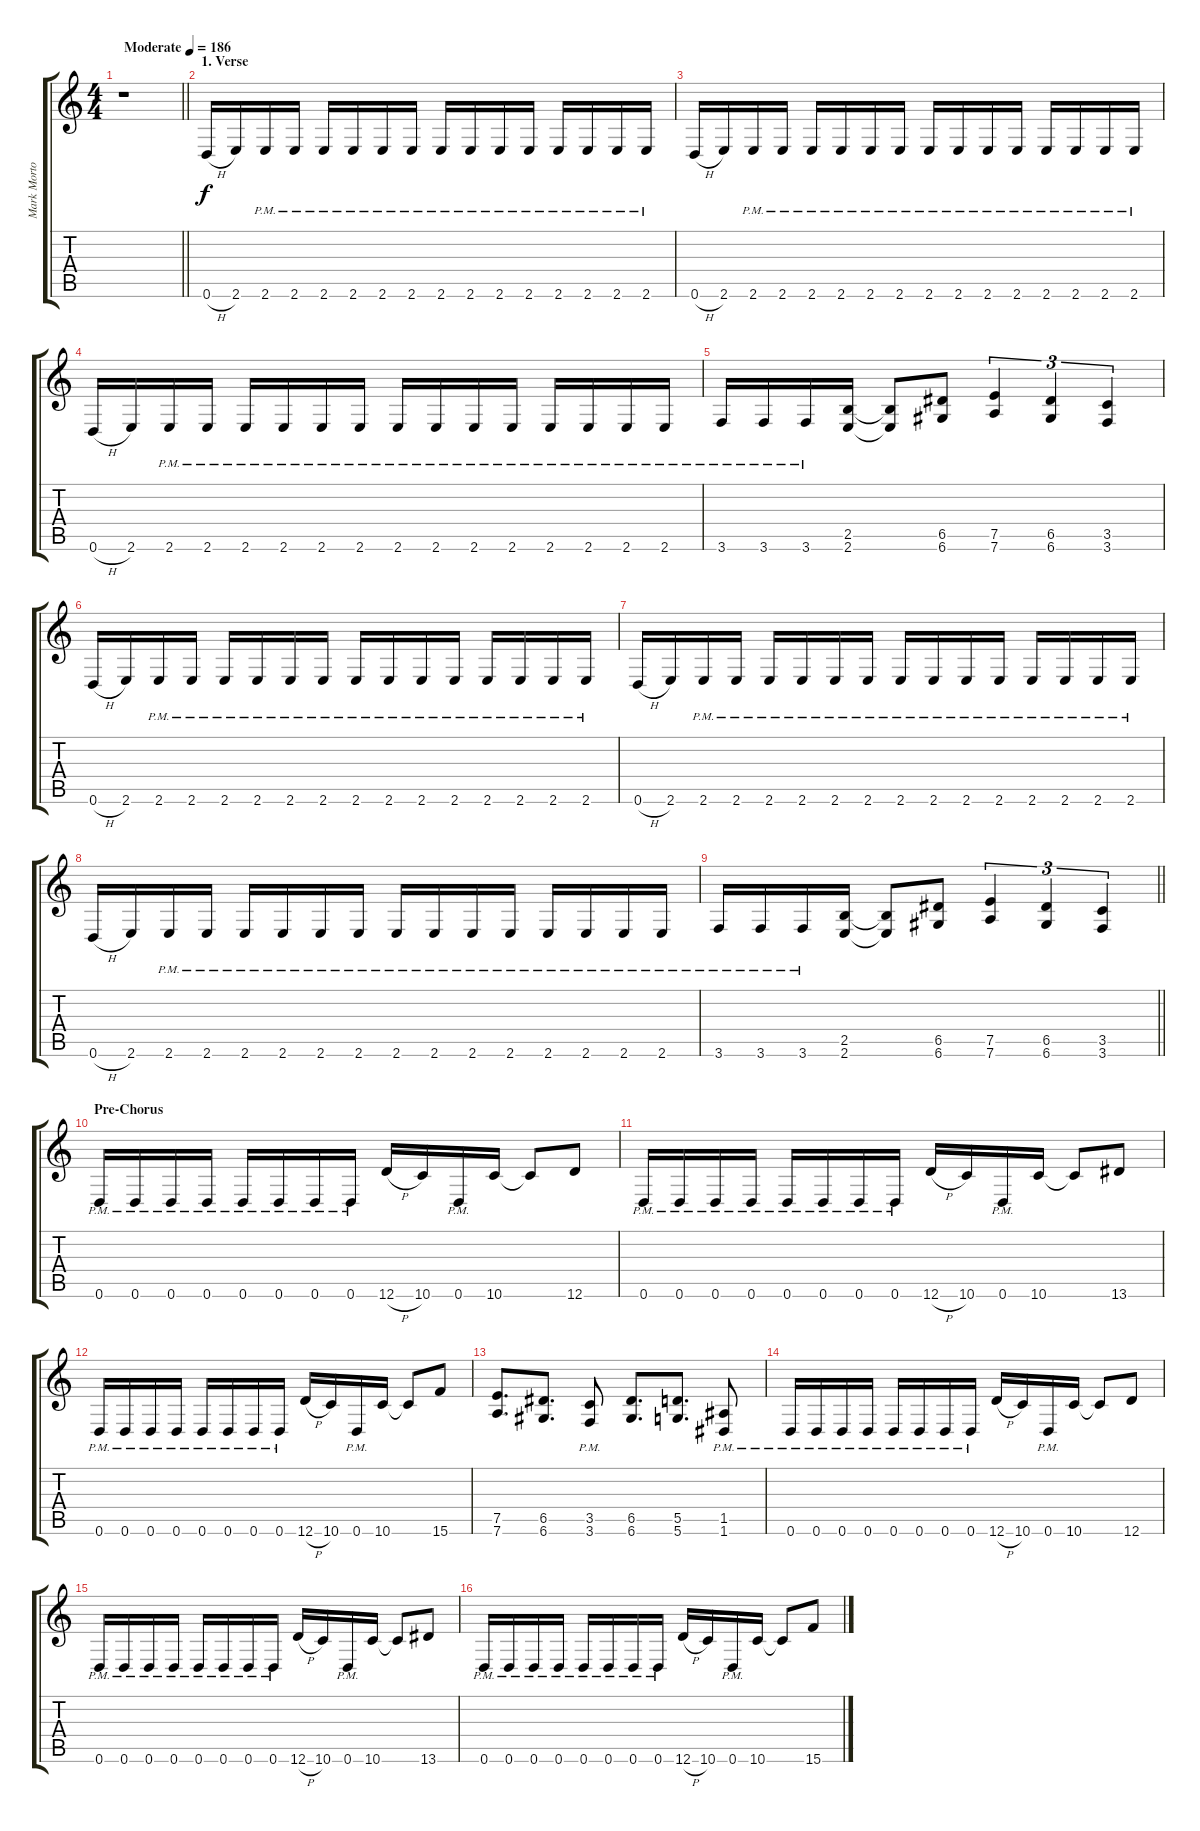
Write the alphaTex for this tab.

\track ("Mark Morton (Lead)" "Mark Morto") {instrument distortionguitar}
\staff {score tabs}
\tuning (E4 B3 G3 D3 A2 D2) {hide}
\ts (4 4)
\tempo (186 "Moderate")
\clef g2
\barLineRight lightlight
\ks c
r.1{dy f instrument distortionguitar} |
\section ("" "1. Verse")
0.6{h}.16 2.6.16 2.6{pm}.16 2.6{pm}.16 2.6{pm}.16 2.6{pm}.16 2.6{pm}.16 2.6{pm}.16 2.6{pm}.16 2.6{pm}.16 2.6{pm}.16 2.6{pm}.16 2.6{pm}.16 2.6{pm}.16 2.6{pm}.16 2.6{pm}.16 |
0.6{h}.16 2.6.16 2.6{pm}.16 2.6{pm}.16 2.6{pm}.16 2.6{pm}.16 2.6{pm}.16 2.6{pm}.16 2.6{pm}.16 2.6{pm}.16 2.6{pm}.16 2.6{pm}.16 2.6{pm}.16 2.6{pm}.16 2.6{pm}.16 2.6{pm}.16 |
0.6{h}.16 2.6.16 2.6{pm}.16 2.6{pm}.16 2.6{pm}.16 2.6{pm}.16 2.6{pm}.16 2.6{pm}.16 2.6{pm}.16 2.6{pm}.16 2.6{pm}.16 2.6{pm}.16 2.6{pm}.16 2.6{pm}.16 2.6{pm}.16 2.6{pm}.16 |
3.6{pm}.16 3.6{pm}.16 3.6{pm}.16 (2.5 2.6).16 (2.5{t} 2.6{t}).8 (6.5 6.6).8 (7.5 7.6).4{tu (3 2)} (6.5 6.6).4{tu (3 2)} (3.5 3.6).4{tu (3 2)} |
0.6{h}.16 2.6.16 2.6{pm}.16 2.6{pm}.16 2.6{pm}.16 2.6{pm}.16 2.6{pm}.16 2.6{pm}.16 2.6{pm}.16 2.6{pm}.16 2.6{pm}.16 2.6{pm}.16 2.6{pm}.16 2.6{pm}.16 2.6{pm}.16 2.6{pm}.16 |
0.6{h}.16 2.6.16 2.6{pm}.16 2.6{pm}.16 2.6{pm}.16 2.6{pm}.16 2.6{pm}.16 2.6{pm}.16 2.6{pm}.16 2.6{pm}.16 2.6{pm}.16 2.6{pm}.16 2.6{pm}.16 2.6{pm}.16 2.6{pm}.16 2.6{pm}.16 |
0.6{h}.16 2.6.16 2.6{pm}.16 2.6{pm}.16 2.6{pm}.16 2.6{pm}.16 2.6{pm}.16 2.6{pm}.16 2.6{pm}.16 2.6{pm}.16 2.6{pm}.16 2.6{pm}.16 2.6{pm}.16 2.6{pm}.16 2.6{pm}.16 2.6{pm}.16 |
\barLineRight lightlight
3.6{pm}.16 3.6{pm}.16 3.6{pm}.16 (2.5 2.6).16 (2.5{t} 2.6{t}).8 (6.5 6.6).8 (7.5 7.6).4{tu (3 2)} (6.5 6.6).4{tu (3 2)} (3.5 3.6).4{tu (3 2)} |
\section ("" "Pre-Chorus")
0.6{pm}.16 0.6{pm}.16 0.6{pm}.16 0.6{pm}.16 0.6{pm}.16 0.6{pm}.16 0.6{pm}.16 0.6{pm}.16 12.6{h}.16 10.6.16 0.6{pm}.16 10.6.16 10.6{t}.8 12.6.8 |
0.6{pm}.16 0.6{pm}.16 0.6{pm}.16 0.6{pm}.16 0.6{pm}.16 0.6{pm}.16 0.6{pm}.16 0.6{pm}.16 12.6{h}.16 10.6.16 0.6{pm}.16 10.6.16 10.6{t}.8 13.6.8 |
0.6{pm}.16 0.6{pm}.16 0.6{pm}.16 0.6{pm}.16 0.6{pm}.16 0.6{pm}.16 0.6{pm}.16 0.6{pm}.16 12.6{h}.16 10.6.16 0.6{pm}.16 10.6.16 10.6{t}.8 15.6.8 |
(7.5 7.6).8{d} (6.5 6.6).8{d} (3.5{pm} 3.6{pm}).8 (6.5 6.6).8{d} (5.5 5.6).8{d} (1.5{pm} 1.6{pm}).8 |
0.6{pm}.16 0.6{pm}.16 0.6{pm}.16 0.6{pm}.16 0.6{pm}.16 0.6{pm}.16 0.6{pm}.16 0.6{pm}.16 12.6{h}.16 10.6.16 0.6{pm}.16 10.6.16 10.6{t}.8 12.6.8 |
0.6{pm}.16 0.6{pm}.16 0.6{pm}.16 0.6{pm}.16 0.6{pm}.16 0.6{pm}.16 0.6{pm}.16 0.6{pm}.16 12.6{h}.16 10.6.16 0.6{pm}.16 10.6.16 10.6{t}.8 13.6.8 |
0.6{pm}.16 0.6{pm}.16 0.6{pm}.16 0.6{pm}.16 0.6{pm}.16 0.6{pm}.16 0.6{pm}.16 0.6{pm}.16 12.6{h}.16 10.6.16 0.6{pm}.16 10.6.16 10.6{t}.8 15.6.8
